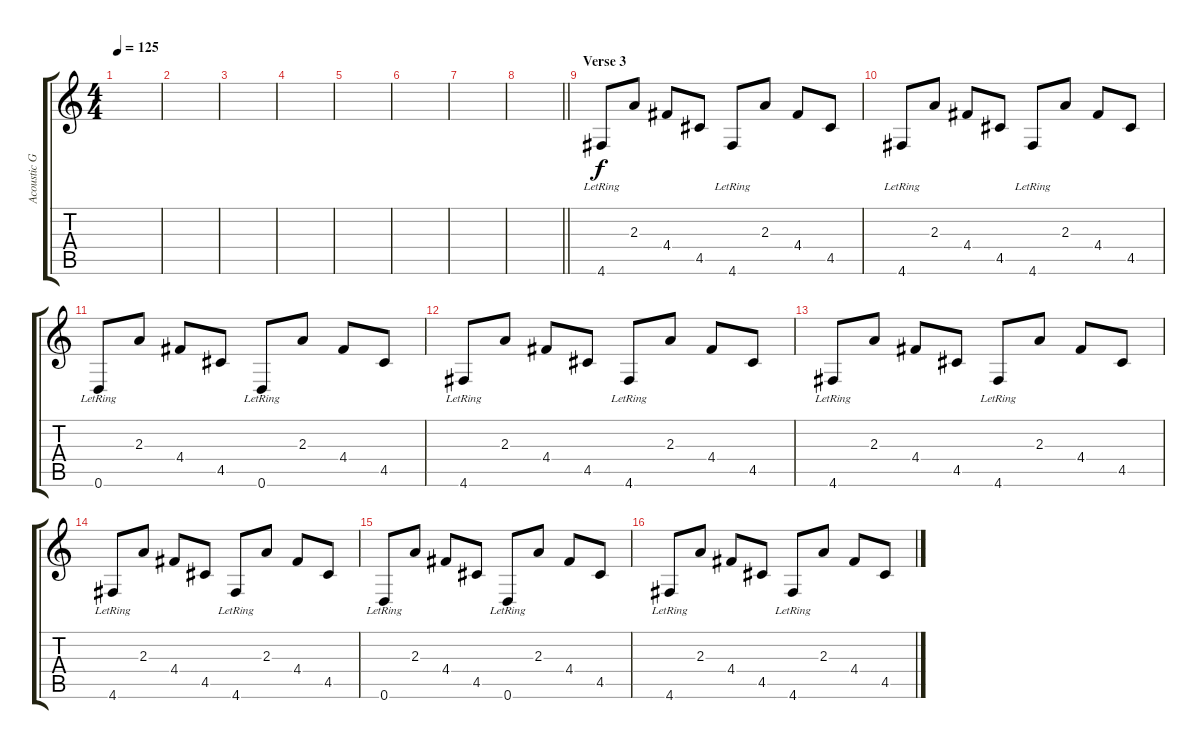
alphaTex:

\track ("Acoustic Guitar" "Acoustic G") {instrument acousticguitarsteel}
\staff {score tabs}
\tuning (E4 B3 G3 D3 A2 D2) {hide}
\ts (4 4)
\tempo 125
\clef g2
\ks c
|
|
|
|
|
|
|
\barLineRight lightlight
|
\section ("" "Verse 3")
4.6{lr}.8 2.3.8 4.4.8 4.5.8 4.6{lr}.8 2.3.8 4.4.8 4.5.8 |
4.6{lr}.8 2.3.8 4.4.8 4.5.8 4.6{lr}.8 2.3.8 4.4.8 4.5.8 |
0.6{lr}.8 2.3.8 4.4.8 4.5.8 0.6{lr}.8 2.3.8 4.4.8 4.5.8 |
4.6{lr}.8 2.3.8 4.4.8 4.5.8 4.6{lr}.8 2.3.8 4.4.8 4.5.8 |
4.6{lr}.8 2.3.8 4.4.8 4.5.8 4.6{lr}.8 2.3.8 4.4.8 4.5.8 |
4.6{lr}.8 2.3.8 4.4.8 4.5.8 4.6{lr}.8 2.3.8 4.4.8 4.5.8 |
0.6{lr}.8 2.3.8 4.4.8 4.5.8 0.6{lr}.8 2.3.8 4.4.8 4.5.8 |
4.6{lr}.8 2.3.8 4.4.8 4.5.8 4.6{lr}.8 2.3.8 4.4.8 4.5.8
